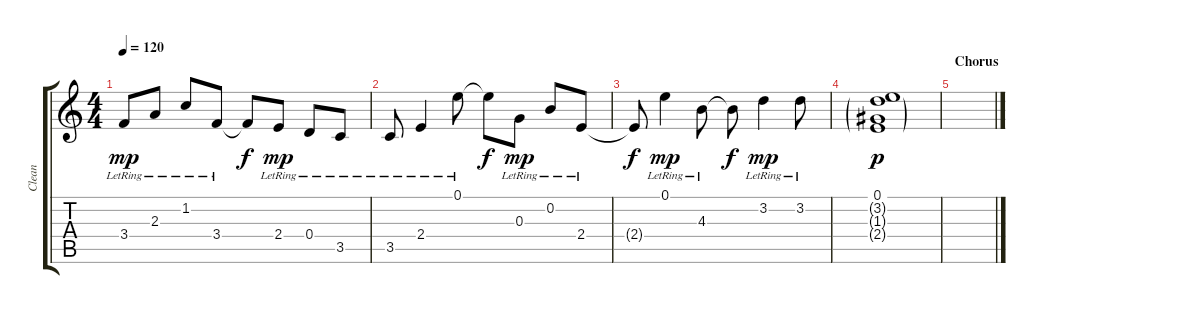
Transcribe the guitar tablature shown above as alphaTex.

\track ("Clean" "Clean") {instrument electricguitarclean}
\staff {score tabs}
\tuning (E4 B3 G3 D3 A2 E2) {hide}
\ts (4 4)
\tempo 120
\clef g2
\ks c
3.4{lr}.8{dy mp} 2.3{lr}.8 1.2{lr}.8 3.4{lr}.8 3.4{t}.8{dy f} 2.4{lr}.8{dy mp} 0.4{lr}.8 3.5{lr}.8 |
3.5{lr}.8 2.4{lr}.4 0.1{lr}.8 0.1{t}.8{dy f} 0.3{lr}.8{dy mp} 0.2{lr}.8 2.4{lr}.8 |
2.4{t}.8{dy f} 0.1{lr}.4{dy mp} 4.3{lr}.8 4.3{t}.8{dy f} 3.2{lr}.4{dy mp} 3.2{lr}.8 |
(0.1 3.2{g} 1.3{g} 2.4{g}).1{dy p} |
\section ("" "Chorus")
